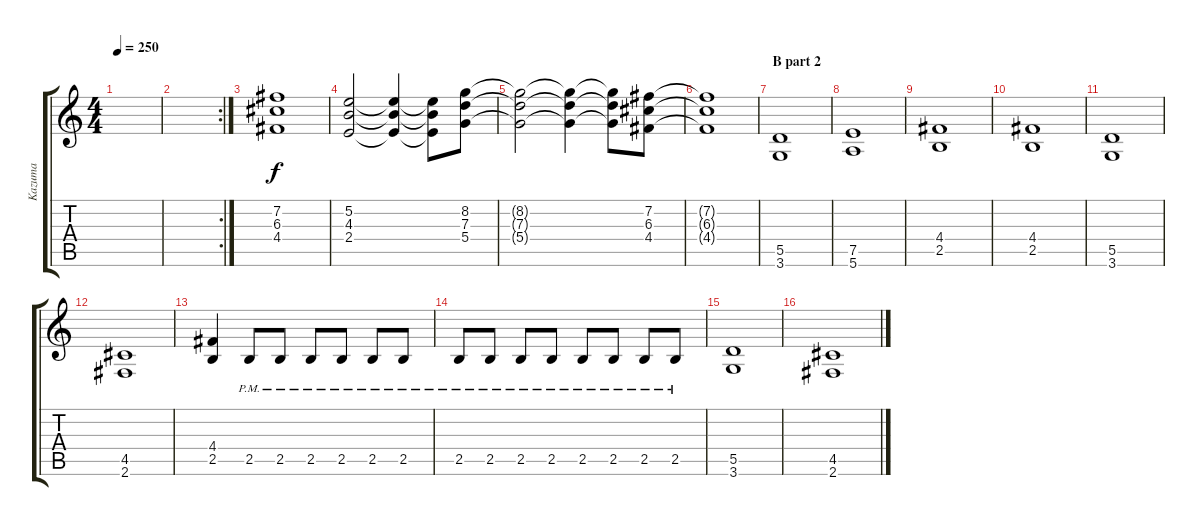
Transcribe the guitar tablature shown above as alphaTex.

\track ("Kazuma" "Kazuma") {instrument distortionguitar}
\staff {score tabs}
\tuning (E4 B3 G3 D3 A2 E2) {hide}
\ts (4 4)
\tempo 250
\clef g2
\ks c
|
\rc 2
|
(7.2 6.3 4.4).1 |
(5.2 4.3 2.4).2 (5.2{t} 4.3{t} 2.4{t}).4 (5.2{t} 4.3{t} 2.4{t}).8 (8.2 7.3 5.4).8 |
(8.2{t} 7.3{t} 5.4{t}).2 (8.2{t} 7.3{t} 5.4{t}).4 (8.2{t} 7.3{t} 5.4{t}).8 (7.2 6.3 4.4).8 |
(7.2{t} 6.3{t} 4.4{t}).1 |
\section ("" "B part 2")
(5.5 3.6).1 |
(7.5 5.6).1 |
(4.4 2.5).1 |
(4.4 2.5).1 |
(5.5 3.6).1 |
(4.5 2.6).1 |
(4.4 2.5).4 2.5{pm}.8 2.5{pm}.8 2.5{pm}.8 2.5{pm}.8 2.5{pm}.8 2.5{pm}.8 |
2.5{pm}.8 2.5{pm}.8 2.5{pm}.8 2.5{pm}.8 2.5{pm}.8 2.5{pm}.8 2.5{pm}.8 2.5{pm}.8 |
(5.5 3.6).1 |
(4.5 2.6).1
